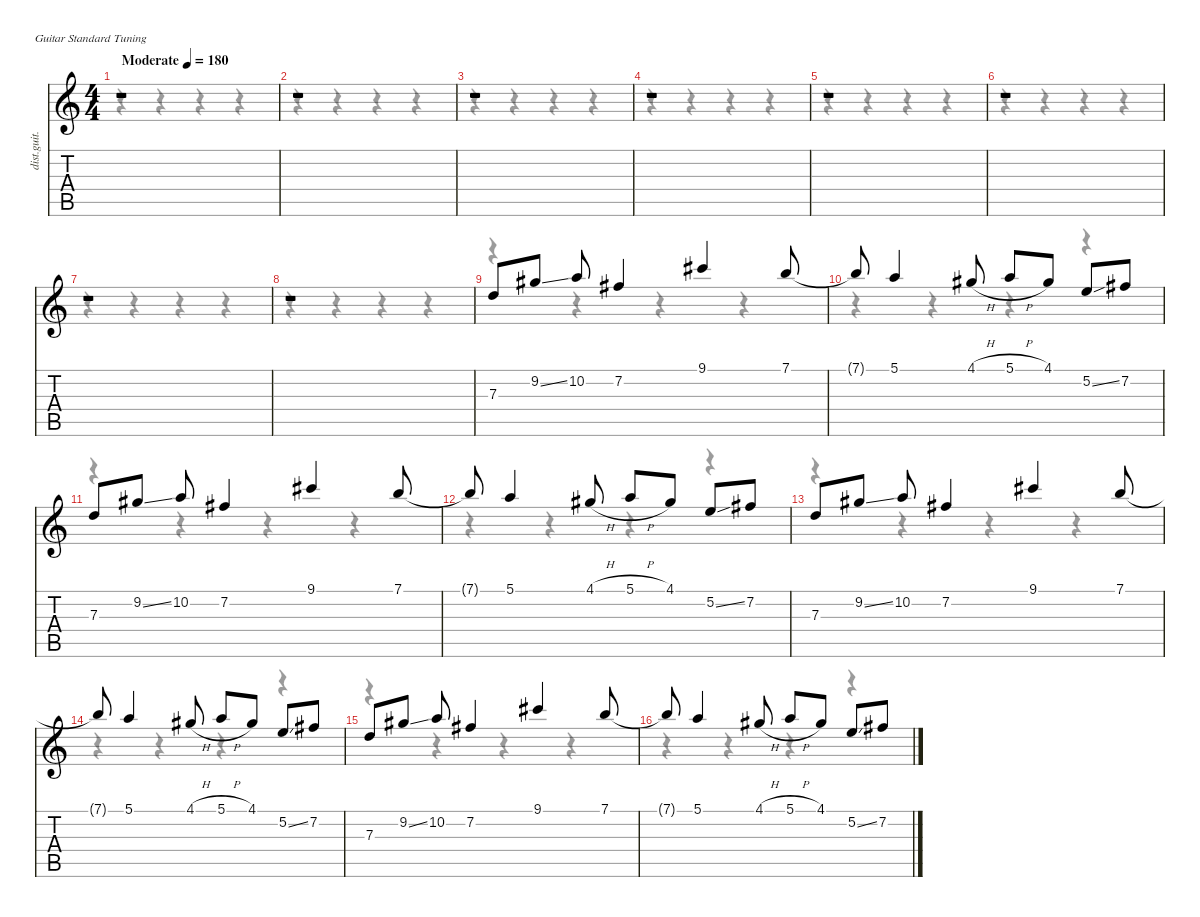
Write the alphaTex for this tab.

\defaultSystemsLayout 4
\hideDynamics
\bracketExtendMode nobrackets
\otherSystemsTrackNameOrientation horizontal
\track ("???" "dist.guit.") {instrument distortionguitar}
\staff {score tabs}
\tuning (E4 B3 G3 D3 A2 E2)
\voice
\ts (4 4)
\beaming (8 2 2 2 2)
\tempo (180 "Moderate")
\clef g2
\ks c
r.1{dy f instrument distortionguitar beam Up} |
r.1{beam Up} |
r.1{beam Up} |
r.1{beam Up} |
r.1{beam Up} |
r.1{beam Up} |
r.1{beam Up} |
r.1{beam Up} |
7.3.8{beam Up} 9.2{ss acc #}.8{beam Up} 10.2.8{beam Up} 7.2{acc #}.4{beam Up} 9.1{acc #}.4{beam Up} 7.1.8{beam Up} |
7.1{t}.8{beam Up} 5.1.4{beam Up} 4.1{h acc #}.8{beam Up} 5.1{h}.8{beam Up} 4.1{acc #}.8{beam Up} 5.2{ss}.8{beam Up} 7.2{acc #}.8{beam Up} |
7.3.8{beam Up} 9.2{ss acc #}.8{beam Up} 10.2.8{beam Up} 7.2{acc #}.4{beam Up} 9.1{acc #}.4{beam Up} 7.1.8{beam Up} |
7.1{t}.8{beam Up} 5.1.4{beam Up} 4.1{h acc #}.8{beam Up} 5.1{h}.8{beam Up} 4.1{acc #}.8{beam Up} 5.2{ss}.8{beam Up} 7.2{acc #}.8{beam Up} |
7.3.8{beam Up} 9.2{ss acc #}.8{beam Up} 10.2.8{beam Up} 7.2{acc #}.4{beam Up} 9.1{acc #}.4{beam Up} 7.1.8{beam Up} |
7.1{t}.8{beam Up} 5.1.4{beam Up} 4.1{h acc #}.8{beam Up} 5.1{h}.8{beam Up} 4.1{acc #}.8{beam Up} 5.2{ss}.8{beam Up} 7.2{acc #}.8{beam Up} |
7.3.8{beam Up} 9.2{ss acc #}.8{beam Up} 10.2.8{beam Up} 7.2{acc #}.4{beam Up} 9.1{acc #}.4{beam Up} 7.1.8{beam Up} |
7.1{t}.8{beam Up} 5.1.4{beam Up} 4.1{h acc #}.8{beam Up} 5.1{h}.8{beam Up} 4.1{acc #}.8{beam Up} 5.2{ss}.8{beam Up} 7.2{acc #}.8{beam Up}
\voice
\clef g2
\ottava regular
\simile none
\ks c
r.4{dy mf beam Down} r.4{beam Down} r.4{beam Down} r.4{beam Down} |
r.4{beam Down} r.4{beam Down} r.4{beam Down} r.4{beam Down} |
r.4{beam Down} r.4{beam Down} r.4{beam Down} r.4{beam Down} |
r.4{beam Down} r.4{beam Down} r.4{beam Down} r.4{beam Down} |
r.4{beam Down} r.4{beam Down} r.4{beam Down} r.4{beam Down} |
r.4{beam Down} r.4{beam Down} r.4{beam Down} r.4{beam Down} |
r.4{beam Down} r.4{beam Down} r.4{beam Down} r.4{beam Down} |
r.4{beam Down} r.4{beam Down} r.4{beam Down} r.4{beam Down} |
r.4{beam Down} r.4{beam Down} r.4{beam Down} r.4{beam Down} |
r.4{beam Down} r.4{beam Down} r.4{beam Down} r.4{beam Down} |
r.4{beam Down} r.4{beam Down} r.4{beam Down} r.4{beam Down} |
r.4{beam Down} r.4{beam Down} r.4{beam Down} r.4{beam Down} |
r.4{beam Down} r.4{beam Down} r.4{beam Down} r.4{beam Down} |
r.4{beam Down} r.4{beam Down} r.4{beam Down} r.4{beam Down} |
r.4{beam Down} r.4{beam Down} r.4{beam Down} r.4{beam Down} |
r.4{beam Down} r.4{beam Down} r.4{beam Down} r.4{beam Down}
